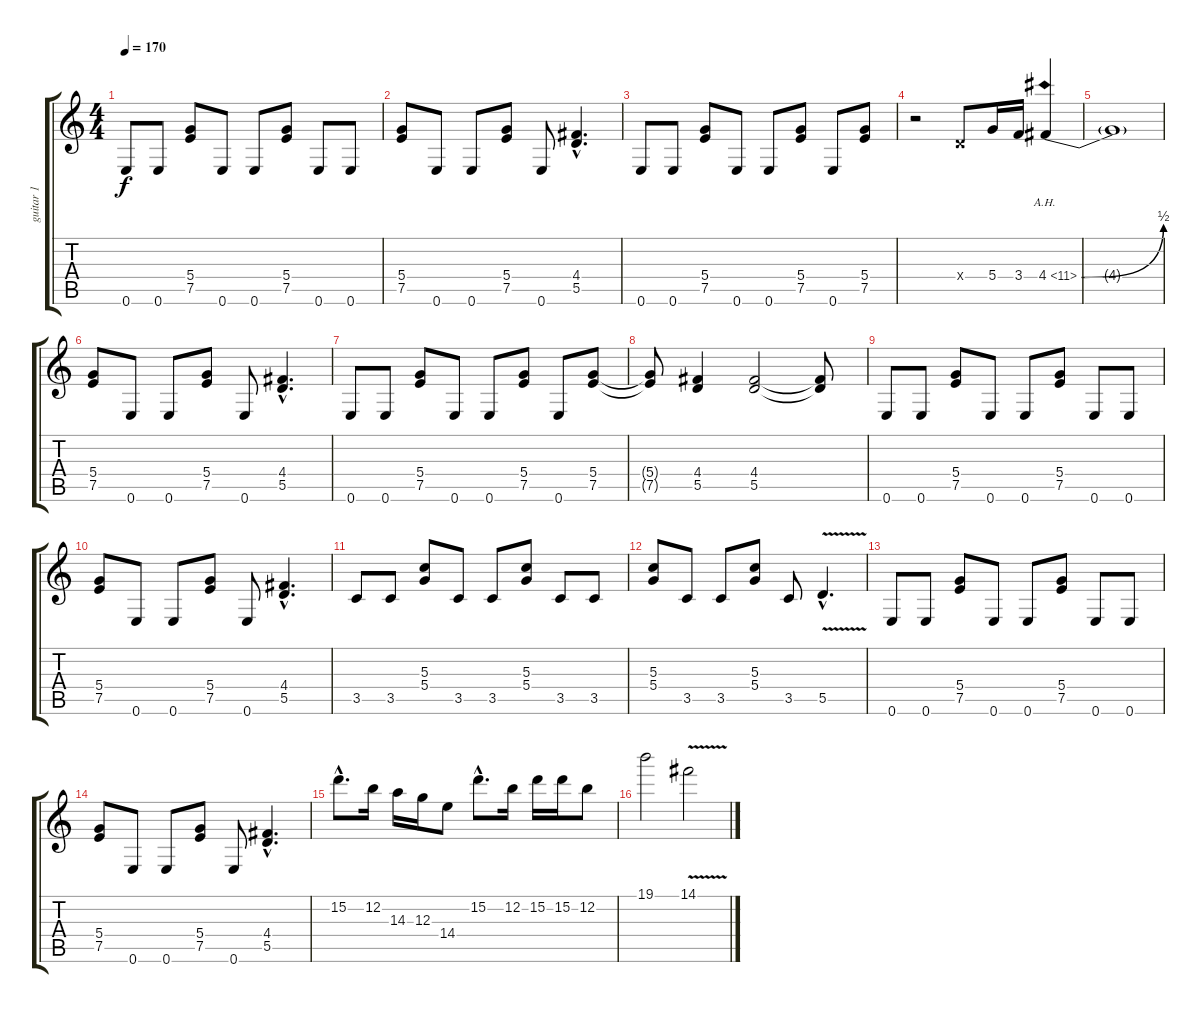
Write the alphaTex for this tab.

\track ("guitar 1" "guitar 1") {instrument distortionguitar}
\staff {score tabs}
\tuning (E4 B3 G3 D3 A2 E2) {hide}
\ts (4 4)
\tempo 170
\clef g2
\ks c
0.6.8{dy f} 0.6.8 (5.4 7.5).8 0.6.8 0.6.8 (5.4 7.5).8 0.6.8 0.6.8 |
(5.4 7.5).8 0.6.8 0.6.8 (5.4 7.5).8 0.6.8 (4.4{hac} 5.5{hac}).4{d} |
0.6.8 0.6.8 (5.4 7.5).8 0.6.8 0.6.8 (5.4 7.5).8 0.6.8 (5.4 7.5).8 |
r.2 0.4{x}.8 5.4.16 3.4.16 4.4{be (bend 0 0 60 2) ah 7}.4 |
4.4{t}.1 |
(5.4 7.5).8 0.6.8 0.6.8 (5.4 7.5).8 0.6.8 (4.4{hac} 5.5{hac}).4{d} |
0.6.8 0.6.8 (5.4 7.5).8 0.6.8 0.6.8 (5.4 7.5).8 0.6.8 (5.4 7.5).8 |
(5.4{t} 7.5{t}).8 (4.4 5.5).4 (4.4 5.5).2 (4.4{t} 5.5{t}).8 |
0.6.8 0.6.8 (5.4 7.5).8 0.6.8 0.6.8 (5.4 7.5).8 0.6.8 0.6.8 |
(5.4 7.5).8 0.6.8 0.6.8 (5.4 7.5).8 0.6.8 (4.4{hac} 5.5{hac}).4{d} |
3.5.8 3.5.8 (5.3 5.4).8 3.5.8 3.5.8 (5.3 5.4).8 3.5.8 3.5.8 |
(5.3 5.4).8 3.5.8 3.5.8 (5.3 5.4).8 3.5.8 5.5{v hac}.4{d} |
0.6.8 0.6.8 (5.4 7.5).8 0.6.8 0.6.8 (5.4 7.5).8 0.6.8 0.6.8 |
(5.4 7.5).8 0.6.8 0.6.8 (5.4 7.5).8 0.6.8 (4.4{hac} 5.5{hac}).4{d} |
15.2{hac}.8{d} 12.2.16 14.3.16 12.3.16 14.4.8 15.2{hac}.8{d} 12.2.16 15.2.16 15.2.16 12.2.8 |
19.1.2 14.1{v}.2
